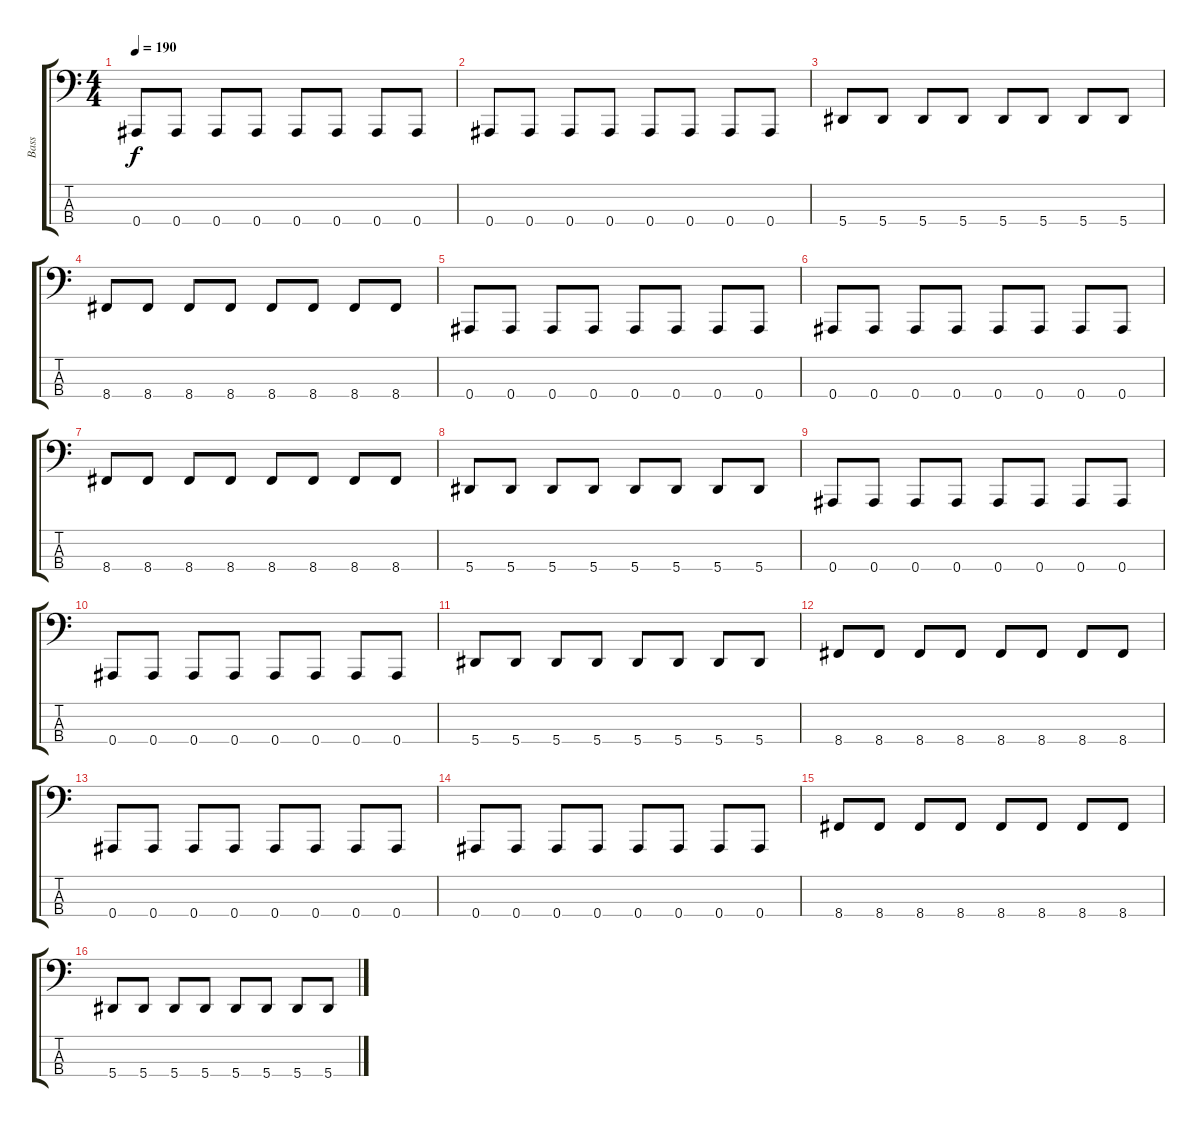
\track ("Bass" "Bass") {instrument electricbasspick}
\staff {score tabs}
\tuning (Eb2 Bb1 F1 Bb0) {hide}
\ts (4 4)
\tempo 190
\clef f4
\ks c
0.4.8{dy f} 0.4.8 0.4.8 0.4.8 0.4.8 0.4.8 0.4.8 0.4.8 |
0.4.8 0.4.8 0.4.8 0.4.8 0.4.8 0.4.8 0.4.8 0.4.8 |
5.4.8 5.4.8 5.4.8 5.4.8 5.4.8 5.4.8 5.4.8 5.4.8 |
8.4.8 8.4.8 8.4.8 8.4.8 8.4.8 8.4.8 8.4.8 8.4.8 |
0.4.8 0.4.8 0.4.8 0.4.8 0.4.8 0.4.8 0.4.8 0.4.8 |
0.4.8 0.4.8 0.4.8 0.4.8 0.4.8 0.4.8 0.4.8 0.4.8 |
8.4.8 8.4.8 8.4.8 8.4.8 8.4.8 8.4.8 8.4.8 8.4.8 |
5.4.8 5.4.8 5.4.8 5.4.8 5.4.8 5.4.8 5.4.8 5.4.8 |
0.4.8 0.4.8 0.4.8 0.4.8 0.4.8 0.4.8 0.4.8 0.4.8 |
0.4.8 0.4.8 0.4.8 0.4.8 0.4.8 0.4.8 0.4.8 0.4.8 |
5.4.8 5.4.8 5.4.8 5.4.8 5.4.8 5.4.8 5.4.8 5.4.8 |
8.4.8 8.4.8 8.4.8 8.4.8 8.4.8 8.4.8 8.4.8 8.4.8 |
0.4.8 0.4.8 0.4.8 0.4.8 0.4.8 0.4.8 0.4.8 0.4.8 |
0.4.8 0.4.8 0.4.8 0.4.8 0.4.8 0.4.8 0.4.8 0.4.8 |
8.4.8 8.4.8 8.4.8 8.4.8 8.4.8 8.4.8 8.4.8 8.4.8 |
5.4.8 5.4.8 5.4.8 5.4.8 5.4.8 5.4.8 5.4.8 5.4.8
